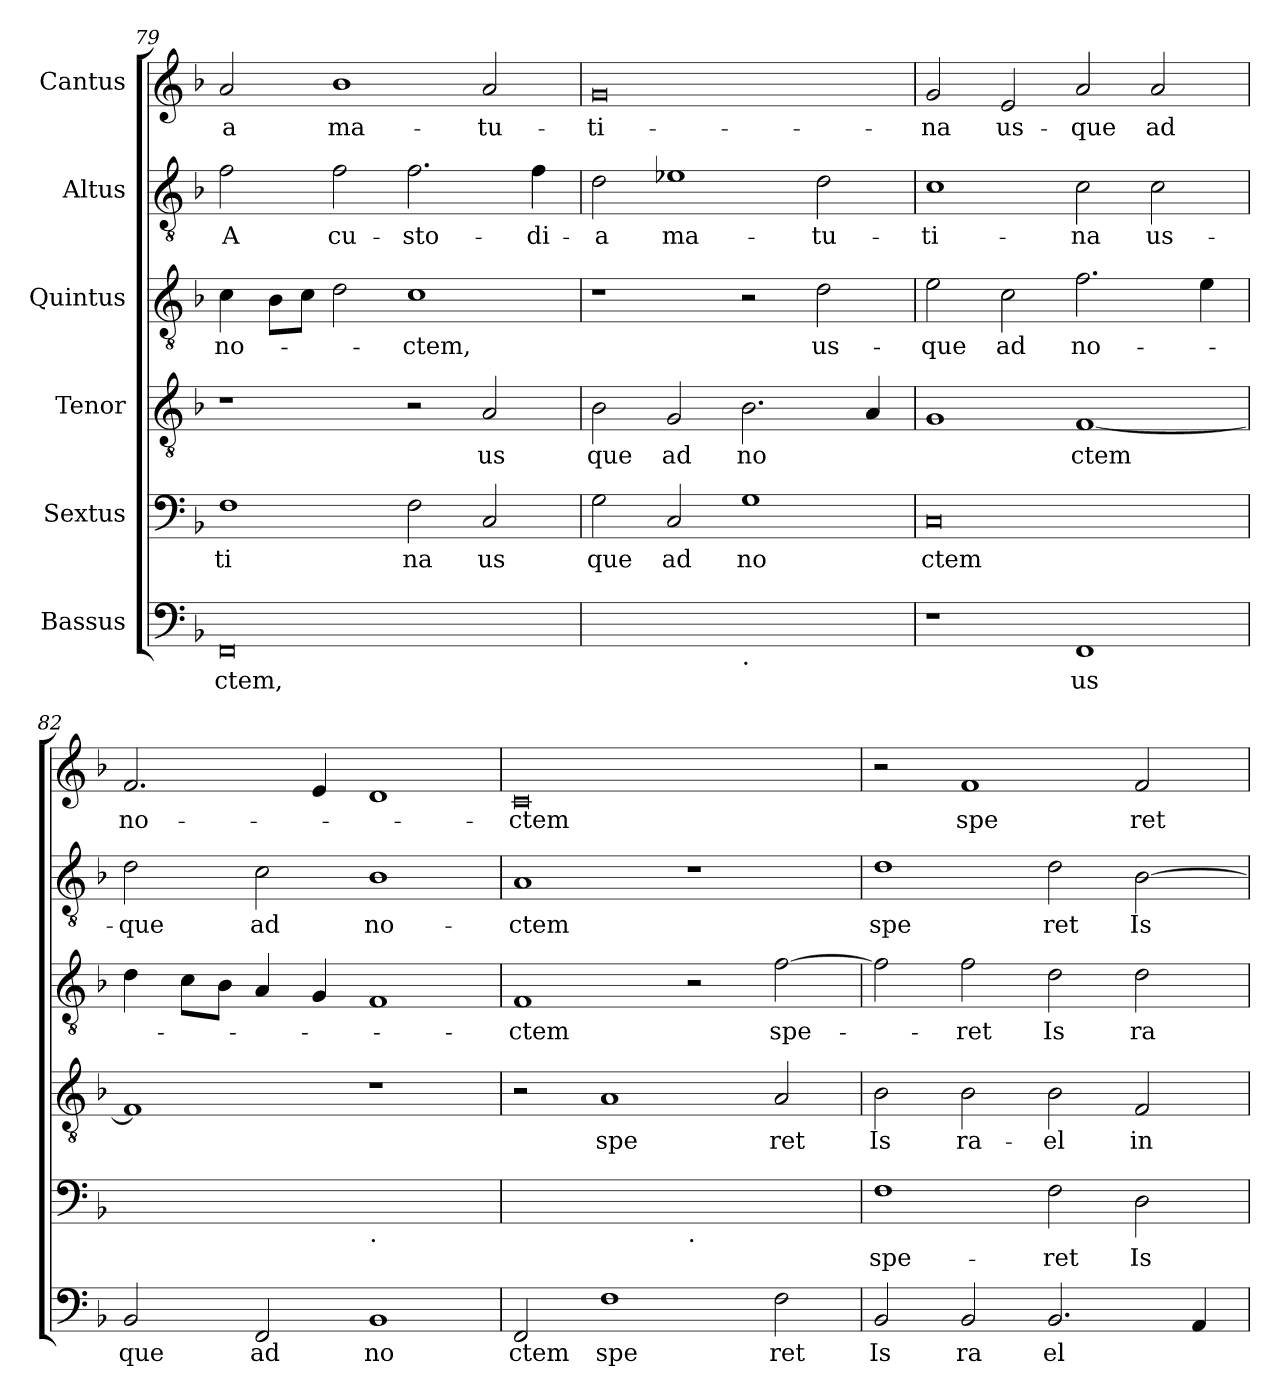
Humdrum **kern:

**kern	**text	**kern	**text	**kern	**text	**kern	**text	**kern	**text	**kern	**text
*part6	*part6	*part5	*part5	*part4	*part4	*part3	*part3	*part2	*part2	*part1	*part1
*staff6	*staff6	*staff5	*staff5	*staff4	*staff4	*staff3	*staff3	*staff2	*staff2	*staff1	*staff1
*I"Bassus	*	*I"Sextus	*	*I"Tenor	*	*I"Quintus	*	*I"Altus	*	*I"Cantus	*
*clefF4	*	*clefF4	*	*clefGv2	*	*clefGv2	*	*clefGv2	*	*clefG2	*
*k[b-]	*	*k[b-]	*	*k[b-]	*	*k[b-]	*	*k[b-]	*	*k[b-]	*
*F:	*	*F:	*	*F:	*	*F:	*	*F:	*	*F:	*
=79	=79	=79	=79	=79	=79	=79	=79	=79	=79	=79	=79
!	!LO:LY:b	!	!LO:LY:b	!	!	!	!LO:LY:b	!	!LO:LY:b	!	!LO:LY:b
0FF	ctem,	1F	ti	1r	.	4c\	no-	2f\	A	2a/	-a
.	.	.	.	.	.	8B-\L	.	.	.	.	.
.	.	.	.	.	.	8c\J	.	.	.	.	.
!	!	!	!	!	!	!	!	!	!LO:LY:b	!	!LO:LY:b
.	.	.	.	.	.	2d\	.	2f\	cu-	1b-	ma-
!	!	!	!LO:LY:b	!	!	!	!LO:LY:b	!	!LO:LY:b	!	!
.	.	2F\	na	2r	.	1c	-ctem,	2.f\	-sto-	.	.
!	!	!	!LO:LY:b	!	!LO:LY:b	!	!	!	!	!	!LO:LY:b
.	.	2C/	us	2A/	us	.	.	.	.	2a/	-tu-
!	!	!	!	!	!	!	!	!	!LO:LY:b	!	!
.	.	.	.	.	.	.	.	4f\	-di-	.	.
=80	=80	=80	=80	=80	=80	=80	=80	=80	=80	=80	=80
!	!	!	!LO:LY:b	!	!LO:LY:b	!	!	!	!LO:LY:b	!	!LO:LY:b
1ryy	.	2G\	que	2B-\	que	1r	.	2d\	-a	0g	-ti-
!	!	!	!LO:LY:b	!	!LO:LY:b	!	!	!	!LO:LY:b	!	!
.	.	2C/	ad	2G/	ad	.	.	1e-X	ma-	.	.
!LO:TX:b:t=.	!	!	!	!	!	!	!	!	!	!	!
!	!	!	!LO:LY:b	!	!LO:LY:b	!	!	!	!	!	!
1ryy	.	1G	no	2.B-\	no	2r	.	.	.	.	.
!	!	!	!	!	!	!	!LO:LY:b	!	!LO:LY:b	!	!
.	.	.	.	.	.	2d\	us-	2d\	-tu-	.	.
.	.	.	.	4A/	.	.	.	.	.	.	.
=81	=81	=81	=81	=81	=81	=81	=81	=81	=81	=81	=81
!	!	!	!LO:LY:b	!	!	!	!LO:LY:b	!	!LO:LY:b	!	!LO:LY:b
1r	.	0C	ctem	1G	.	2e\	-que	1c	-ti-	2g/	-na
!	!	!	!	!	!	!	!LO:LY:b	!	!	!	!LO:LY:b
.	.	.	.	.	.	2c\	ad	.	.	2e/	us-
!	!LO:LY:b	!	!	!	!LO:LY:b	!	!LO:LY:b	!	!LO:LY:b	!	!LO:LY:b
1FF	us	.	.	[<1F	ctem	2.f\	no-	2c\	-na	2a/	-que
!	!	!	!	!	!	!	!	!	!LO:LY:b	!	!LO:LY:b
.	.	.	.	.	.	.	.	2c\	us-	2a/	ad
.	.	.	.	.	.	4e\	.	.	.	.	.
=82	=82	=82	=82	=82	=82	=82	=82	=82	=82	=82	=82
!	!LO:LY:b	!	!	!	!	!	!	!	!LO:LY:b	!	!LO:LY:b
2BB-/	que	1ryy	.	1F]	.	4d\	.	2d\	-que	2.f/	no-
.	.	.	.	.	.	8c\L	.	.	.	.	.
.	.	.	.	.	.	8B-\J	.	.	.	.	.
!	!LO:LY:b	!	!	!	!	!	!	!	!LO:LY:b	!	!
2FF/	ad	.	.	.	.	4A/	.	2c\	ad	.	.
.	.	.	.	.	.	4G/	.	.	.	4e/	.
!	!	!LO:TX:b:t=.	!	!	!	!	!	!	!	!	!
!	!LO:LY:b	!	!	!	!	!	!	!	!LO:LY:b	!	!
1BB-	no	1ryy	.	1r	.	1F	.	1B-	no-	1d	.
=83	=83	=83	=83	=83	=83	=83	=83	=83	=83	=83	=83
!	!LO:LY:b	!	!	!	!	!	!LO:LY:b	!	!LO:LY:b	!	!LO:LY:b
2FF/	ctem	1ryy	.	2r	.	1F	-ctem	1A	-ctem	0c	-ctem
!	!LO:LY:b	!	!	!	!LO:LY:b	!	!	!	!	!	!
1F	spe	.	.	1A	spe	.	.	.	.	.	.
!	!	!LO:TX:b:t=.	!	!	!	!	!	!	!	!	!
.	.	1ryy	.	.	.	2r	.	1r	.	.	.
!	!LO:LY:b	!	!	!	!LO:LY:b	!	!LO:LY:b	!	!	!	!
2F\	ret	.	.	2A/	ret	[>2f\	spe-	.	.	.	.
!!LO:LB:g=z
=84	=84	=84	=84	=84	=84	=84	=84	=84	=84	=84	=84
!	!LO:LY:b	!	!LO:LY:b	!	!LO:LY:b	!	!	!	!LO:LY:b	!	!
2BB-/	Is	1F	spe-	2B-\	Is	2f\]	.	1d	spe	2r	.
!	!LO:LY:b	!	!	!	!LO:LY:b	!	!LO:LY:b	!	!	!	!LO:LY:b
2BB-/	ra	.	.	2B-\	-ra-	2f\	-ret	.	.	1f	spe
!	!LO:LY:b	!	!LO:LY:b	!	!LO:LY:b	!	!LO:LY:b	!	!LO:LY:b	!	!
2.BB-/	el	2F\	-ret	2B-\	-el	2d\	Is	2d\	ret	.	.
!	!	!	!LO:LY:b	!	!LO:LY:b	!	!LO:LY:b	!	!LO:LY:b	!	!LO:LY:b
.	.	2D\	Is	2F/	in	2d\	ra	[>2B-\	Is	2f/	ret
4AA/	.	.	.	.	.	.	.	.	.	.	.
=	=	=	=	=	=	=	=	=	=	=	=
*-	*-	*-	*-	*-	*-	*-	*-	*-	*-	*-	*-
